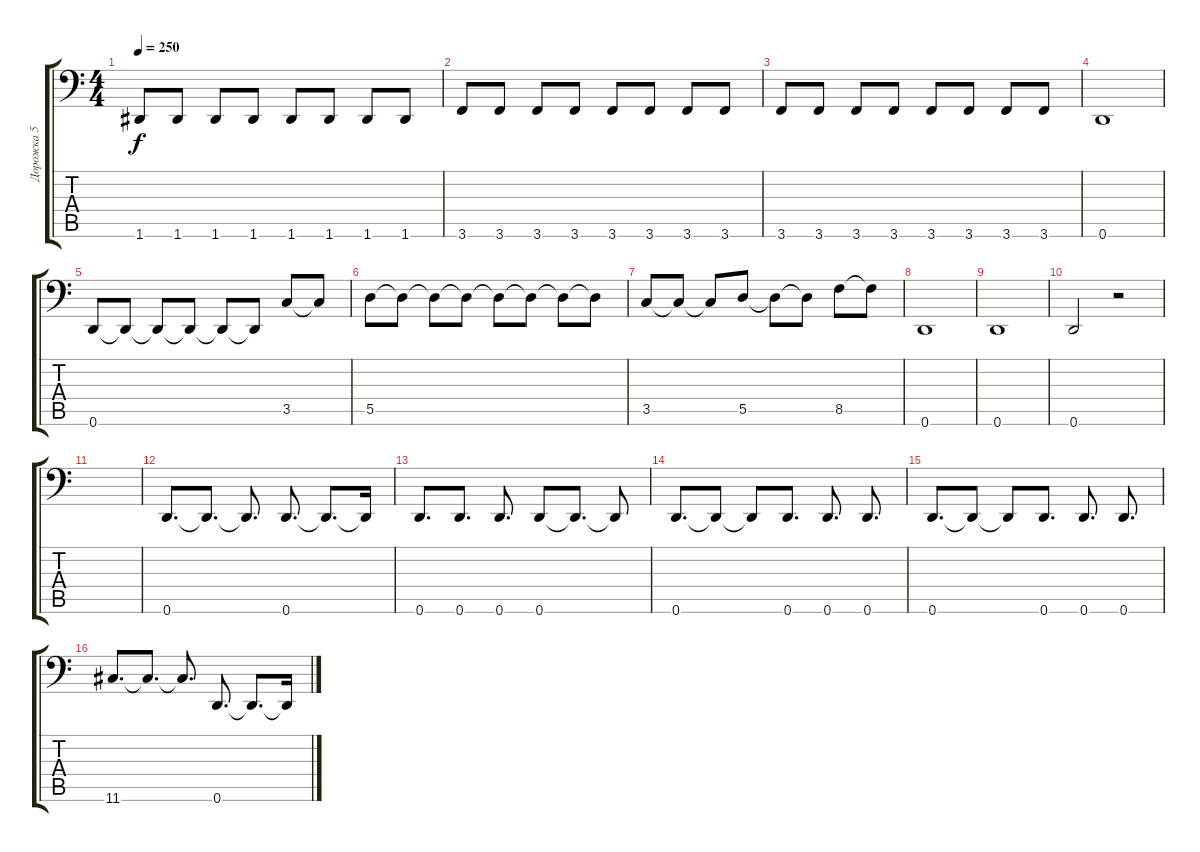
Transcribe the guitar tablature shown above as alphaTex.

\track ("Дорожка 5" "Дорожка 5") {instrument electricbasspick}
\staff {score tabs}
\tuning (E4 B3 G3 D2 A1 D1) {hide}
\ts (4 4)
\tempo 250
\clef f4
\ks c
1.6.8{dy f} 1.6.8 1.6.8 1.6.8 1.6.8 1.6.8 1.6.8 1.6.8 |
3.6.8 3.6.8 3.6.8 3.6.8 3.6.8 3.6.8 3.6.8 3.6.8 |
3.6.8 3.6.8 3.6.8 3.6.8 3.6.8 3.6.8 3.6.8 3.6.8 |
0.6.1 |
0.6.8 0.6{t}.8 0.6{t}.8 0.6{t}.8 0.6{t}.8 0.6{t}.8 3.5.8 3.5{t}.8 |
5.5.8 5.5{t}.8 5.5{t}.8 5.5{t}.8 5.5{t}.8 5.5{t}.8 5.5{t}.8 5.5{t}.8 |
3.5.8 3.5{t}.8 3.5{t}.8 5.5.8 5.5{t}.8 5.5{t}.8 8.5.8 8.5{t}.8 |
0.6.1 |
0.6.1 |
0.6.2 r.2 |
|
0.6.8{d} 0.6{t}.8{d} 0.6{t}.8{d} 0.6.8{d} 0.6{t}.8{d} 0.6{t}.16 |
0.6.8{d} 0.6.8{d} 0.6.8{d} 0.6.8 0.6{t}.8{d} 0.6{t}.8 |
0.6.8{d} 0.6{t}.8 0.6{t}.8 0.6.8{d} 0.6.8{d} 0.6.8{d} |
0.6.8{d} 0.6{t}.8 0.6{t}.8 0.6.8{d} 0.6.8{d} 0.6.8{d} |
11.6.8{d} 11.6{t}.8{d} 11.6{t}.8{d} 0.6.8{d} 0.6{t}.8{d} 0.6{t}.16
